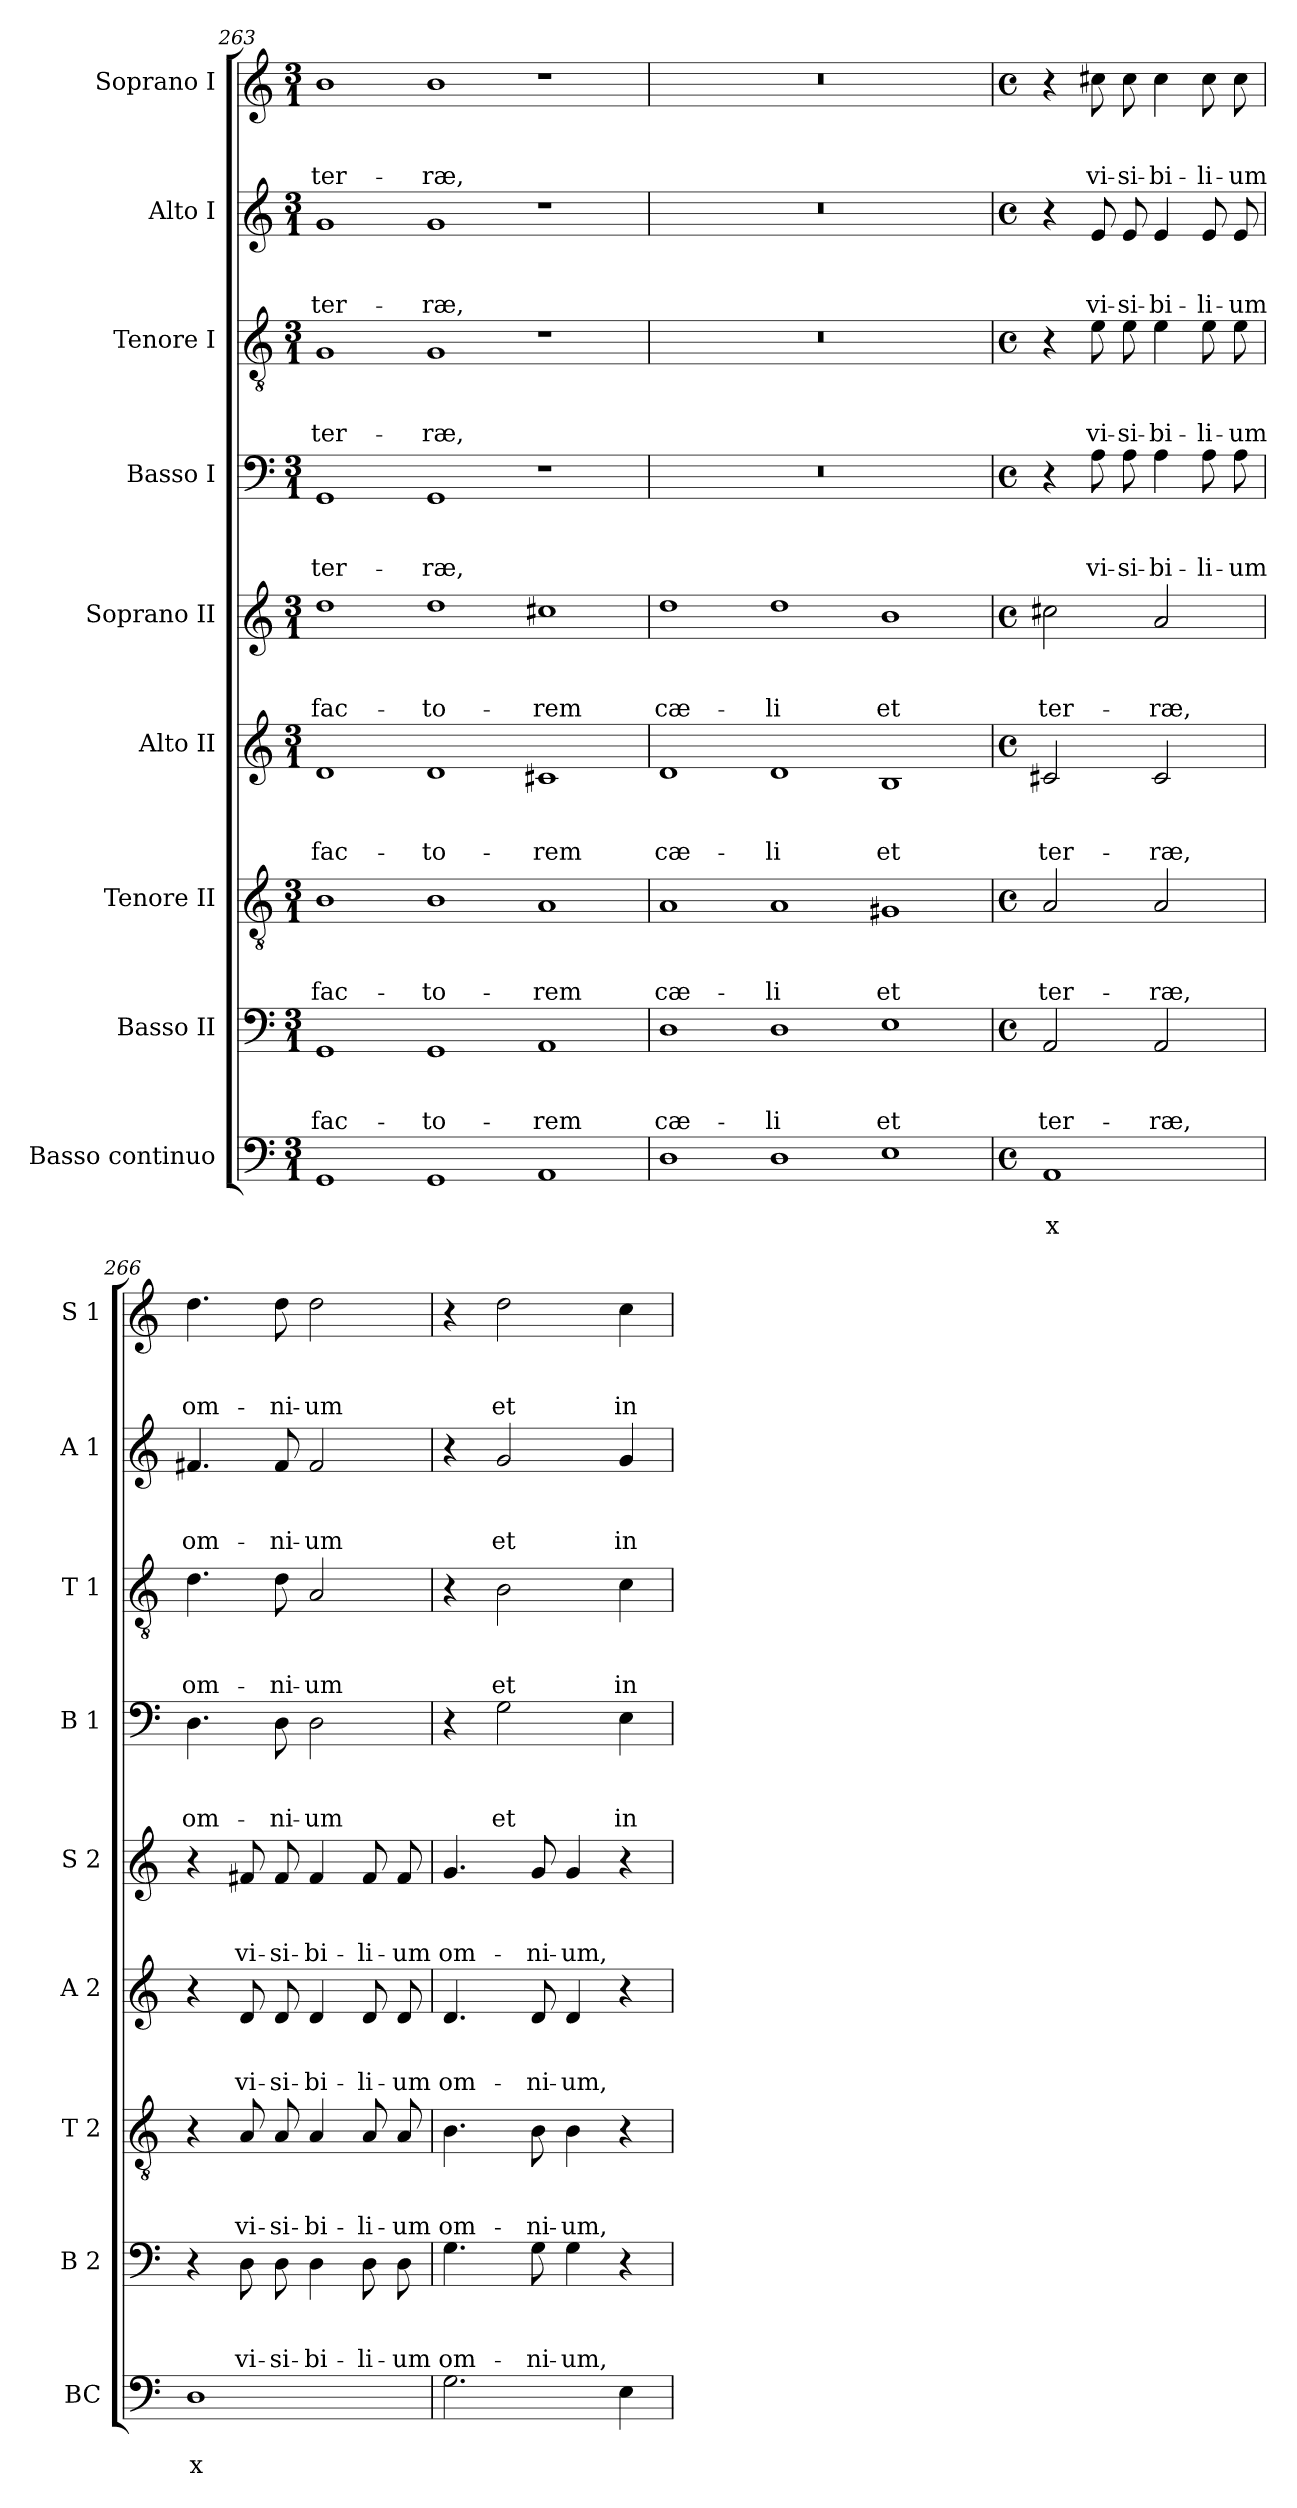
**kern	**text	**text	**kern	**text	**text	**text	**kern	**text	**text	**text	**kern	**text	**text	**text	**kern	**text	**text	**text	**kern	**text	**text	**text	**kern	**text	**text	**text	**kern	**text	**text	**text	**kern	**text	**text	**text
*part9	*part9	*part9	*part8	*part8	*part8	*part8	*part7	*part7	*part7	*part7	*part6	*part6	*part6	*part6	*part5	*part5	*part5	*part5	*part4	*part4	*part4	*part4	*part3	*part3	*part3	*part3	*part2	*part2	*part2	*part2	*part1	*part1	*part1	*part1
*staff9	*staff9	*staff9	*staff8	*staff8	*staff8	*staff8	*staff7	*staff7	*staff7	*staff7	*staff6	*staff6	*staff6	*staff6	*staff5	*staff5	*staff5	*staff5	*staff4	*staff4	*staff4	*staff4	*staff3	*staff3	*staff3	*staff3	*staff2	*staff2	*staff2	*staff2	*staff1	*staff1	*staff1	*staff1
*I"Basso continuo	*	*	*I"Basso II	*	*	*	*I"Tenore II	*	*	*	*I"Alto II	*	*	*	*I"Soprano II	*	*	*	*I"Basso I	*	*	*	*I"Tenore I	*	*	*	*I"Alto I	*	*	*	*I"Soprano I	*	*	*
*I'BC	*	*	*I'B 2	*	*	*	*I'T 2	*	*	*	*I'A 2	*	*	*	*I'S 2	*	*	*	*I'B 1	*	*	*	*I'T 1	*	*	*	*I'A 1	*	*	*	*I'S 1	*	*	*
*clefF4	*	*	*clefF4	*	*	*	*clefGv2	*	*	*	*clefG2	*	*	*	*clefG2	*	*	*	*clefF4	*	*	*	*clefGv2	*	*	*	*clefG2	*	*	*	*clefG2	*	*	*
*k[]	*	*	*k[]	*	*	*	*k[]	*	*	*	*k[]	*	*	*	*k[]	*	*	*	*k[]	*	*	*	*k[]	*	*	*	*k[]	*	*	*	*k[]	*	*	*
*C:	*	*	*C:	*	*	*	*C:	*	*	*	*C:	*	*	*	*C:	*	*	*	*C:	*	*	*	*C:	*	*	*	*C:	*	*	*	*C:	*	*	*
*M3/1	*	*	*M3/1	*	*	*	*M3/1	*	*	*	*M3/1	*	*	*	*M3/1	*	*	*	*M3/1	*	*	*	*M3/1	*	*	*	*M3/1	*	*	*	*M3/1	*	*	*
=263	=263	=263	=263	=263	=263	=263	=263	=263	=263	=263	=263	=263	=263	=263	=263	=263	=263	=263	=263	=263	=263	=263	=263	=263	=263	=263	=263	=263	=263	=263	=263	=263	=263	=263
!	!	!	!	!	!	!LO:LY:b	!	!	!	!LO:LY:b	!	!	!	!LO:LY:b	!	!	!	!LO:LY:b	!	!	!	!LO:LY:b	!	!	!	!LO:LY:b	!	!	!	!LO:LY:b	!	!	!	!LO:LY:b
1GG	.	.	1GG	.	.	fac-	1B	.	.	fac-	1d	.	.	fac-	1dd	.	.	fac-	1GG	.	.	ter-	1G	.	.	ter-	1g	.	.	ter-	1b	.	.	ter-
!	!	!	!	!	!	!LO:LY:b	!	!	!	!LO:LY:b	!	!	!	!LO:LY:b	!	!	!	!LO:LY:b	!	!	!	!LO:LY:b	!	!	!	!LO:LY:b	!	!	!	!LO:LY:b	!	!	!	!LO:LY:b
1GG	.	.	1GG	.	.	-to-	1B	.	.	-to-	1d	.	.	-to-	1dd	.	.	-to-	1GG	.	.	-ræ,	1G	.	.	-ræ,	1g	.	.	-ræ,	1b	.	.	-ræ,
!	!	!	!	!	!	!LO:LY:b	!	!	!	!LO:LY:b	!	!	!	!LO:LY:b	!	!	!	!LO:LY:b	!	!	!	!	!	!	!	!	!	!	!	!	!	!	!	!
1AA	.	.	1AA	.	.	-rem	1A	.	.	-rem	1c#X	.	.	-rem	1cc#X	.	.	-rem	1r	.	.	.	1r	.	.	.	1r	.	.	.	1r	.	.	.
=264	=264	=264	=264	=264	=264	=264	=264	=264	=264	=264	=264	=264	=264	=264	=264	=264	=264	=264	=264	=264	=264	=264	=264	=264	=264	=264	=264	=264	=264	=264	=264	=264	=264	=264
!	!	!	!	!	!	!LO:LY:b	!	!	!	!LO:LY:b	!	!	!	!LO:LY:b	!	!	!	!LO:LY:b	!	!	!	!	!	!	!	!	!	!	!	!	!	!	!	!
1D	.	.	1D	.	.	cæ-	1A	.	.	cæ-	1d	.	.	cæ-	1dd	.	.	cæ-	0.r	.	.	.	0.r	.	.	.	0.r	.	.	.	0.r	.	.	.
!	!	!	!	!	!	!LO:LY:b	!	!	!	!LO:LY:b	!	!	!	!LO:LY:b	!	!	!	!LO:LY:b	!	!	!	!	!	!	!	!	!	!	!	!	!	!	!	!
1D	.	.	1D	.	.	-li	1A	.	.	-li	1d	.	.	-li	1dd	.	.	-li	.	.	.	.	.	.	.	.	.	.	.	.	.	.	.	.
!	!	!	!	!	!	!LO:LY:b	!	!	!	!LO:LY:b	!	!	!	!LO:LY:b	!	!	!	!LO:LY:b	!	!	!	!	!	!	!	!	!	!	!	!	!	!	!	!
1E	.	.	1E	.	.	et	1G#X	.	.	et	1B	.	.	et	1b	.	.	et	.	.	.	.	.	.	.	.	.	.	.	.	.	.	.	.
!!LO:PB:g=z
=265	=265	=265	=265	=265	=265	=265	=265	=265	=265	=265	=265	=265	=265	=265	=265	=265	=265	=265	=265	=265	=265	=265	=265	=265	=265	=265	=265	=265	=265	=265	=265	=265	=265	=265
*M4/4	*	*	*M4/4	*	*	*	*M4/4	*	*	*	*M4/4	*	*	*	*M4/4	*	*	*	*M4/4	*	*	*	*M4/4	*	*	*	*M4/4	*	*	*	*M4/4	*	*	*
*met(c)	*	*	*met(c)	*	*	*	*met(c)	*	*	*	*met(c)	*	*	*	*met(c)	*	*	*	*met(c)	*	*	*	*met(c)	*	*	*	*met(c)	*	*	*	*met(c)	*	*	*
!	!	!LO:LY:b	!	!	!	!LO:LY:b	!	!	!	!LO:LY:b	!	!	!	!LO:LY:b	!	!	!	!LO:LY:b	!	!	!	!	!	!	!	!	!	!	!	!	!	!	!	!
1AA	.	x	2AA/	.	.	ter-	2A/	.	.	ter-	2c#X/	.	.	ter-	2cc#X\	.	.	ter-	4r	.	.	.	4r	.	.	.	4r	.	.	.	4r	.	.	.
!	!	!	!	!	!	!	!	!	!	!	!	!	!	!	!	!	!	!	!	!	!	!LO:LY:b	!	!	!	!LO:LY:b	!	!	!	!LO:LY:b	!	!	!	!LO:LY:b
.	.	.	.	.	.	.	.	.	.	.	.	.	.	.	.	.	.	.	8A\	.	.	vi-	8e\	.	.	vi-	8e/	.	.	vi-	8cc#X\	.	.	vi-
!	!	!	!	!	!	!	!	!	!	!	!	!	!	!	!	!	!	!	!	!	!	!LO:LY:b	!	!	!	!LO:LY:b	!	!	!	!LO:LY:b	!	!	!	!LO:LY:b
.	.	.	.	.	.	.	.	.	.	.	.	.	.	.	.	.	.	.	8A\	.	.	-si-	8e\	.	.	-si-	8e/	.	.	-si-	8cc#\	.	.	-si-
!	!	!	!	!	!	!LO:LY:b	!	!	!	!LO:LY:b	!	!	!	!LO:LY:b	!	!	!	!LO:LY:b	!	!	!	!LO:LY:b	!	!	!	!LO:LY:b	!	!	!	!LO:LY:b	!	!	!	!LO:LY:b
.	.	.	2AA/	.	.	-ræ,	2A/	.	.	-ræ,	2c#/	.	.	-ræ,	2a/	.	.	-ræ,	4A\	.	.	-bi-	4e\	.	.	-bi-	4e/	.	.	-bi-	4cc#\	.	.	-bi-
!	!	!	!	!	!	!	!	!	!	!	!	!	!	!	!	!	!	!	!	!	!	!LO:LY:b	!	!	!	!LO:LY:b	!	!	!	!LO:LY:b	!	!	!	!LO:LY:b
.	.	.	.	.	.	.	.	.	.	.	.	.	.	.	.	.	.	.	8A\	.	.	-li-	8e\	.	.	-li-	8e/	.	.	-li-	8cc#\	.	.	-li-
!	!	!	!	!	!	!	!	!	!	!	!	!	!	!	!	!	!	!	!	!	!	!LO:LY:b	!	!	!	!LO:LY:b	!	!	!	!LO:LY:b	!	!	!	!LO:LY:b
.	.	.	.	.	.	.	.	.	.	.	.	.	.	.	.	.	.	.	8A\	.	.	-um	8e\	.	.	-um	8e/	.	.	-um	8cc#\	.	.	-um
=266	=266	=266	=266	=266	=266	=266	=266	=266	=266	=266	=266	=266	=266	=266	=266	=266	=266	=266	=266	=266	=266	=266	=266	=266	=266	=266	=266	=266	=266	=266	=266	=266	=266	=266
!	!	!LO:LY:b	!	!	!	!	!	!	!	!	!	!	!	!	!	!	!	!	!	!	!	!LO:LY:b	!	!	!	!LO:LY:b	!	!	!	!LO:LY:b	!	!	!	!LO:LY:b
1D	.	x	4r	.	.	.	4r	.	.	.	4r	.	.	.	4r	.	.	.	4.D\	.	.	om-	4.d\	.	.	om-	4.f#X/	.	.	om-	4.dd\	.	.	om-
!	!	!	!	!	!	!LO:LY:b	!	!	!	!LO:LY:b	!	!	!	!LO:LY:b	!	!	!	!LO:LY:b	!	!	!	!	!	!	!	!	!	!	!	!	!	!	!	!
.	.	.	8D\	.	.	vi-	8A/	.	.	vi-	8d/	.	.	vi-	8f#X/	.	.	vi-	.	.	.	.	.	.	.	.	.	.	.	.	.	.	.	.
!	!	!	!	!	!	!LO:LY:b	!	!	!	!LO:LY:b	!	!	!	!LO:LY:b	!	!	!	!LO:LY:b	!	!	!	!LO:LY:b	!	!	!	!LO:LY:b	!	!	!	!LO:LY:b	!	!	!	!LO:LY:b
.	.	.	8D\	.	.	-si-	8A/	.	.	-si-	8d/	.	.	-si-	8f#/	.	.	-si-	8D\	.	.	-ni-	8d\	.	.	-ni-	8f#/	.	.	-ni-	8dd\	.	.	-ni-
!	!	!	!	!	!	!LO:LY:b	!	!	!	!LO:LY:b	!	!	!	!LO:LY:b	!	!	!	!LO:LY:b	!	!	!	!LO:LY:b	!	!	!	!LO:LY:b	!	!	!	!LO:LY:b	!	!	!	!LO:LY:b
.	.	.	4D\	.	.	-bi-	4A/	.	.	-bi-	4d/	.	.	-bi-	4f#/	.	.	-bi-	2D\	.	.	-um	2A/	.	.	-um	2f#/	.	.	-um	2dd\	.	.	-um
!	!	!	!	!	!	!LO:LY:b	!	!	!	!LO:LY:b	!	!	!	!LO:LY:b	!	!	!	!LO:LY:b	!	!	!	!	!	!	!	!	!	!	!	!	!	!	!	!
.	.	.	8D\	.	.	-li-	8A/	.	.	-li-	8d/	.	.	-li-	8f#/	.	.	-li-	.	.	.	.	.	.	.	.	.	.	.	.	.	.	.	.
!	!	!	!	!	!	!LO:LY:b	!	!	!	!LO:LY:b	!	!	!	!LO:LY:b	!	!	!	!LO:LY:b	!	!	!	!	!	!	!	!	!	!	!	!	!	!	!	!
.	.	.	8D\	.	.	-um	8A/	.	.	-um	8d/	.	.	-um	8f#/	.	.	-um	.	.	.	.	.	.	.	.	.	.	.	.	.	.	.	.
=267	=267	=267	=267	=267	=267	=267	=267	=267	=267	=267	=267	=267	=267	=267	=267	=267	=267	=267	=267	=267	=267	=267	=267	=267	=267	=267	=267	=267	=267	=267	=267	=267	=267	=267
!	!	!	!	!	!	!LO:LY:b	!	!	!	!LO:LY:b	!	!	!	!LO:LY:b	!	!	!	!LO:LY:b	!	!	!	!	!	!	!	!	!	!	!	!	!	!	!	!
2.G\	.	.	4.G\	.	.	om-	4.B\	.	.	om-	4.d/	.	.	om-	4.g/	.	.	om-	4r	.	.	.	4r	.	.	.	4r	.	.	.	4r	.	.	.
!	!	!	!	!	!	!	!	!	!	!	!	!	!	!	!	!	!	!	!	!	!	!LO:LY:b	!	!	!	!LO:LY:b	!	!	!	!LO:LY:b	!	!	!	!LO:LY:b
.	.	.	.	.	.	.	.	.	.	.	.	.	.	.	.	.	.	.	2G\	.	.	et	2B\	.	.	et	2g/	.	.	et	2dd\	.	.	et
!	!	!	!	!	!	!LO:LY:b	!	!	!	!LO:LY:b	!	!	!	!LO:LY:b	!	!	!	!LO:LY:b	!	!	!	!	!	!	!	!	!	!	!	!	!	!	!	!
.	.	.	8G\	.	.	-ni-	8B\	.	.	-ni-	8d/	.	.	-ni-	8g/	.	.	-ni-	.	.	.	.	.	.	.	.	.	.	.	.	.	.	.	.
!	!	!	!	!	!	!LO:LY:b	!	!	!	!LO:LY:b	!	!	!	!LO:LY:b	!	!	!	!LO:LY:b	!	!	!	!	!	!	!	!	!	!	!	!	!	!	!	!
.	.	.	4G\	.	.	-um,	4B\	.	.	-um,	4d/	.	.	-um,	4g/	.	.	-um,	.	.	.	.	.	.	.	.	.	.	.	.	.	.	.	.
!	!	!	!	!	!	!	!	!	!	!	!	!	!	!	!	!	!	!	!	!	!	!LO:LY:b	!	!	!	!LO:LY:b	!	!	!	!LO:LY:b	!	!	!	!LO:LY:b
4E\	.	.	4r	.	.	.	4r	.	.	.	4r	.	.	.	4r	.	.	.	4E\	.	.	in-	4c\	.	.	in-	4g/	.	.	in-	4cc\	.	.	in-
=	=	=	=	=	=	=	=	=	=	=	=	=	=	=	=	=	=	=	=	=	=	=	=	=	=	=	=	=	=	=	=	=	=	=
*-	*-	*-	*-	*-	*-	*-	*-	*-	*-	*-	*-	*-	*-	*-	*-	*-	*-	*-	*-	*-	*-	*-	*-	*-	*-	*-	*-	*-	*-	*-	*-	*-	*-	*-
